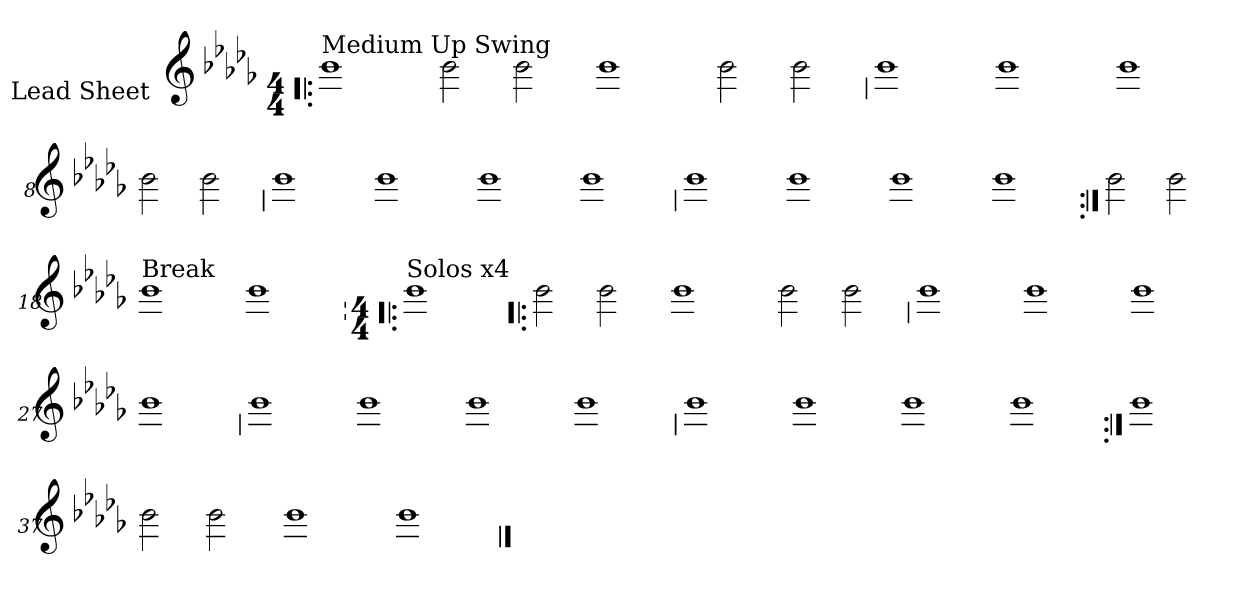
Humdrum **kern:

**kern
*part1
*staff1
*I"Lead Sheet
*stria0
*clefG2
*k[b-e-a-d-g-]
*D-:
*M4/4
=1!|:
!LO:TX:a:t=Medium Up Swing
1b-
=2-
2b-
2b-
=3-
1b-
=4-
2b-
2b-
!!LO:LB:g=z
=5
1b-
=6-
1b-
=7-
1b-
=8-
2b-
2b-
!!LO:LB:g=z
=9
1b-
=10-
1b-
=11-
1b-
=12-
1b-
!!LO:LB:g=z
=13
1b-
=14-
1b-
=15-
1b-
=16-
1b-
!!LO:LB:g=z
=17:|!
2b-
2b-
=18-
!LO:TX:a:t=Break
1b-
=19-
1b-
!!LO:LB:g=z
=20|!:
*M4/4
!LO:TX:a:t=Solos x4
1b-
=21-
2b-
2b-
=22-
1b-
=23-
2b-
2b-
!!LO:LB:g=z
=24
1b-
=25-
1b-
=26-
1b-
=27-
1b-
!!LO:LB:g=z
=28
1b-
=29-
1b-
=30-
1b-
=31-
1b-
!!LO:LB:g=z
=32
1b-
=33-
1b-
=34-
1b-
=35-
1b-
!!LO:LB:g=z
=36:|!
1b-
=37-
2b-
2b-
=38-
1b-
=39-
1b-
==
*-
